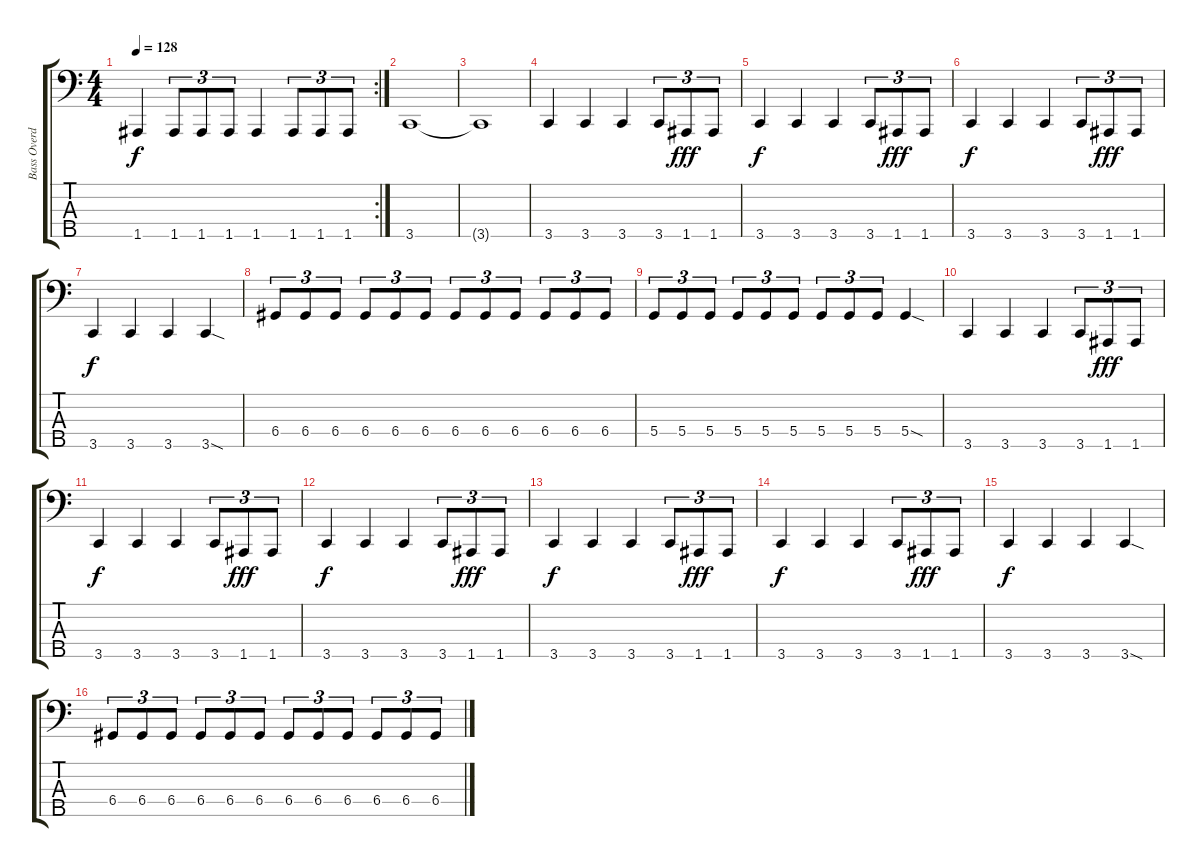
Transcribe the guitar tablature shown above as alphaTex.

\track ("Bass Overdub" "Bass Overd") {instrument electricbassfinger}
\staff {score tabs}
\tuning (F2 C2 G1 D1 A0) {hide}
\rc 2
\ts (4 4)
\tempo 128
\clef f4
\ks c
1.5.4{dy f} 1.5.8{tu (3 2)} 1.5.8{tu (3 2)} 1.5.8{tu (3 2)} 1.5.4 1.5.8{tu (3 2)} 1.5.8{tu (3 2)} 1.5.8{tu (3 2)} |
3.5.1 |
3.5{t}.1 |
3.5.4 3.5.4 3.5.4 3.5.8{tu (3 2)} 1.5.8{tu (3 2) dy fff} 1.5.8{tu (3 2)} |
3.5.4{dy f} 3.5.4 3.5.4 3.5.8{tu (3 2)} 1.5.8{tu (3 2) dy fff} 1.5.8{tu (3 2)} |
3.5.4{dy f} 3.5.4 3.5.4 3.5.8{tu (3 2)} 1.5.8{tu (3 2) dy fff} 1.5.8{tu (3 2)} |
3.5.4{dy f} 3.5.4 3.5.4 3.5{sod}.4 |
6.4.8{tu (3 2)} 6.4.8{tu (3 2)} 6.4.8{tu (3 2)} 6.4.8{tu (3 2)} 6.4.8{tu (3 2)} 6.4.8{tu (3 2)} 6.4.8{tu (3 2)} 6.4.8{tu (3 2)} 6.4.8{tu (3 2)} 6.4.8{tu (3 2)} 6.4.8{tu (3 2)} 6.4.8{tu (3 2)} |
5.4.8{tu (3 2)} 5.4.8{tu (3 2)} 5.4.8{tu (3 2)} 5.4.8{tu (3 2)} 5.4.8{tu (3 2)} 5.4.8{tu (3 2)} 5.4.8{tu (3 2)} 5.4.8{tu (3 2)} 5.4.8{tu (3 2)} 5.4{sod}.4 |
3.5.4 3.5.4 3.5.4 3.5.8{tu (3 2)} 1.5.8{tu (3 2) dy fff} 1.5.8{tu (3 2)} |
3.5.4{dy f} 3.5.4 3.5.4 3.5.8{tu (3 2)} 1.5.8{tu (3 2) dy fff} 1.5.8{tu (3 2)} |
3.5.4{dy f} 3.5.4 3.5.4 3.5.8{tu (3 2)} 1.5.8{tu (3 2) dy fff} 1.5.8{tu (3 2)} |
3.5.4{dy f} 3.5.4 3.5.4 3.5.8{tu (3 2)} 1.5.8{tu (3 2) dy fff} 1.5.8{tu (3 2)} |
3.5.4{dy f} 3.5.4 3.5.4 3.5.8{tu (3 2)} 1.5.8{tu (3 2) dy fff} 1.5.8{tu (3 2)} |
3.5.4{dy f} 3.5.4 3.5.4 3.5{sod}.4 |
6.4.8{tu (3 2)} 6.4.8{tu (3 2)} 6.4.8{tu (3 2)} 6.4.8{tu (3 2)} 6.4.8{tu (3 2)} 6.4.8{tu (3 2)} 6.4.8{tu (3 2)} 6.4.8{tu (3 2)} 6.4.8{tu (3 2)} 6.4.8{tu (3 2)} 6.4.8{tu (3 2)} 6.4.8{tu (3 2)}
